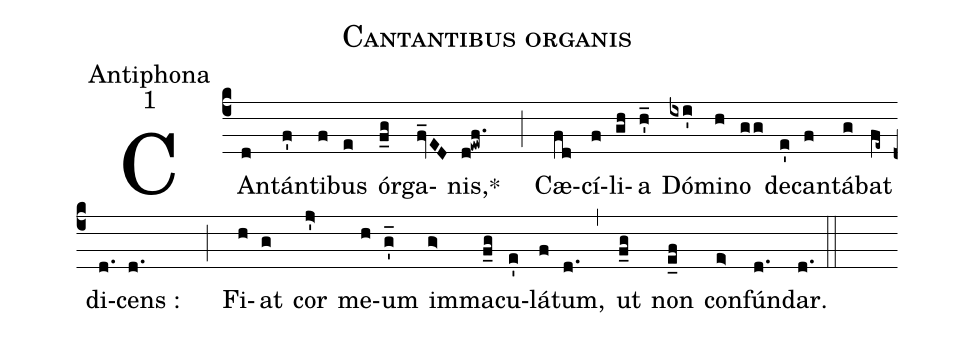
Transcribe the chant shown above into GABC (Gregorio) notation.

name:Cantantibus organis;
office-part:Antiphona;
mode:1;
%%
(c4) CAn(d)tán(f')ti(f)bus(e) ór(f_g)ga(fv_ED)nis,(d!ewf.) *( ;) Cæ(fd)cí(f)li(gh)a(h'_) Dó(ixi')mi(h)no(gg) de(e')can(f)tá(g)bat(fe~) di(d.)cens :(d.) ( ;) Fi(h)at(g) cor(j'>) me(h)um(g'_) im(g>)ma(f_g)cu(e')lá(f)tum,(d.) (,) ut(f_g) non(e_f) con(e>)fún(d.)dar.(d.) (::)
